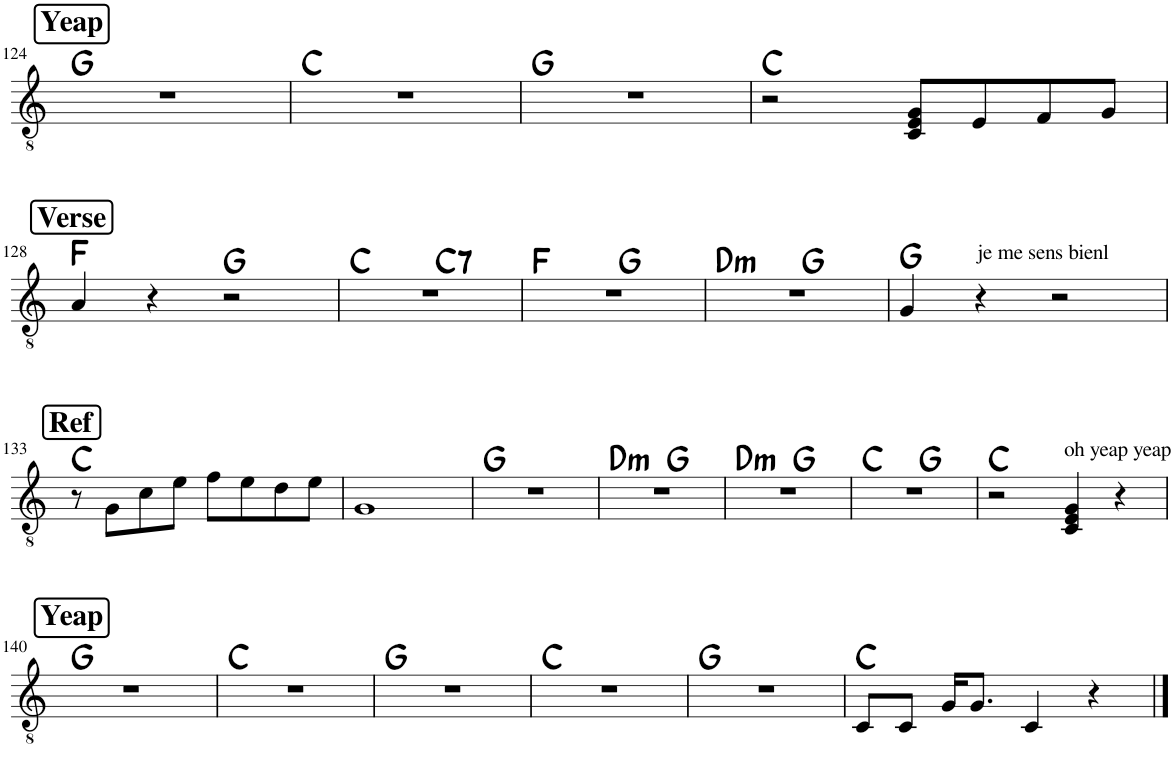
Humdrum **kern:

**kern	**harte
*part1	*part1
*staff1	*
*I"Classical Guitar	*
*I'Guit.	*
!!LO:PB:g=z
*clefGv2	*
*k[]	*
*M4/4	*
!!LO:REH:place=s1:a:B:rj:fs=14:t=Yeap
=124	=124
1r	G:maj
=125	=125
1r	C:maj
=126	=126
1r	G:maj
=127	=127
2r	C:maj
8C/ 8E/ 8G/L	.
8E/	.
8F/	.
8G/J	.
!!LO:LB:g=z
!!LO:REH:place=s1:a:B:rj:fs=14:t=Verse
=128	=128
4A/	F:maj
4r	.
2r	G:maj
=129	=129
*^	*
1r	2ryy	C:maj
!	!	!LO:H:kt=7
.	2ryy	C:7
=130	=130	=130
1r	2ryy	F:maj
.	2ryy	G:maj
=131	=131	=131
!	!	!LO:H:kt=m
1r	2ryy	D:min
.	2ryy	G:maj
*v	*v	*
=132	=132
4G/	G:maj
!LO:TX:a:t=je me sens bienl	!
4r	.
2r	.
!!LO:LB:g=z
!!LO:REH:place=s1:a:B:rj:fs=14:t=Ref
=133	=133
8r	C:maj
8G\L	.
8c\	.
8e\J	.
8f\L	.
8e\	.
8d\	.
8e\J	.
=134	=134
1G	.
=135	=135
1r	G:maj
=136	=136
!	!LO:H:kt=m
*^	*
1r	2ryy	D:min
.	2ryy	G:maj
=137	=137	=137
!	!	!LO:H:kt=m
1r	2ryy	D:min
.	2ryy	G:maj
=138	=138	=138
1r	2ryy	C:maj
.	2ryy	G:maj
*v	*v	*
=139	=139
2r	C:maj
!LO:TX:a:t=oh yeap yeap	!
4C/ 4E/ 4G/	.
4r	.
!!LO:LB:g=z
!!LO:REH:place=s1:a:B:rj:fs=14:t=Yeap
=140	=140
1r	G:maj
=141	=141
1r	C:maj
=142	=142
1r	G:maj
=143	=143
1r	C:maj
=144	=144
1r	G:maj
=145	=145
8C/L	C:maj
8C/J	.
16G/KL	.
8.G/J	.
4C/	.
4r	.
==	==
*-	*-
